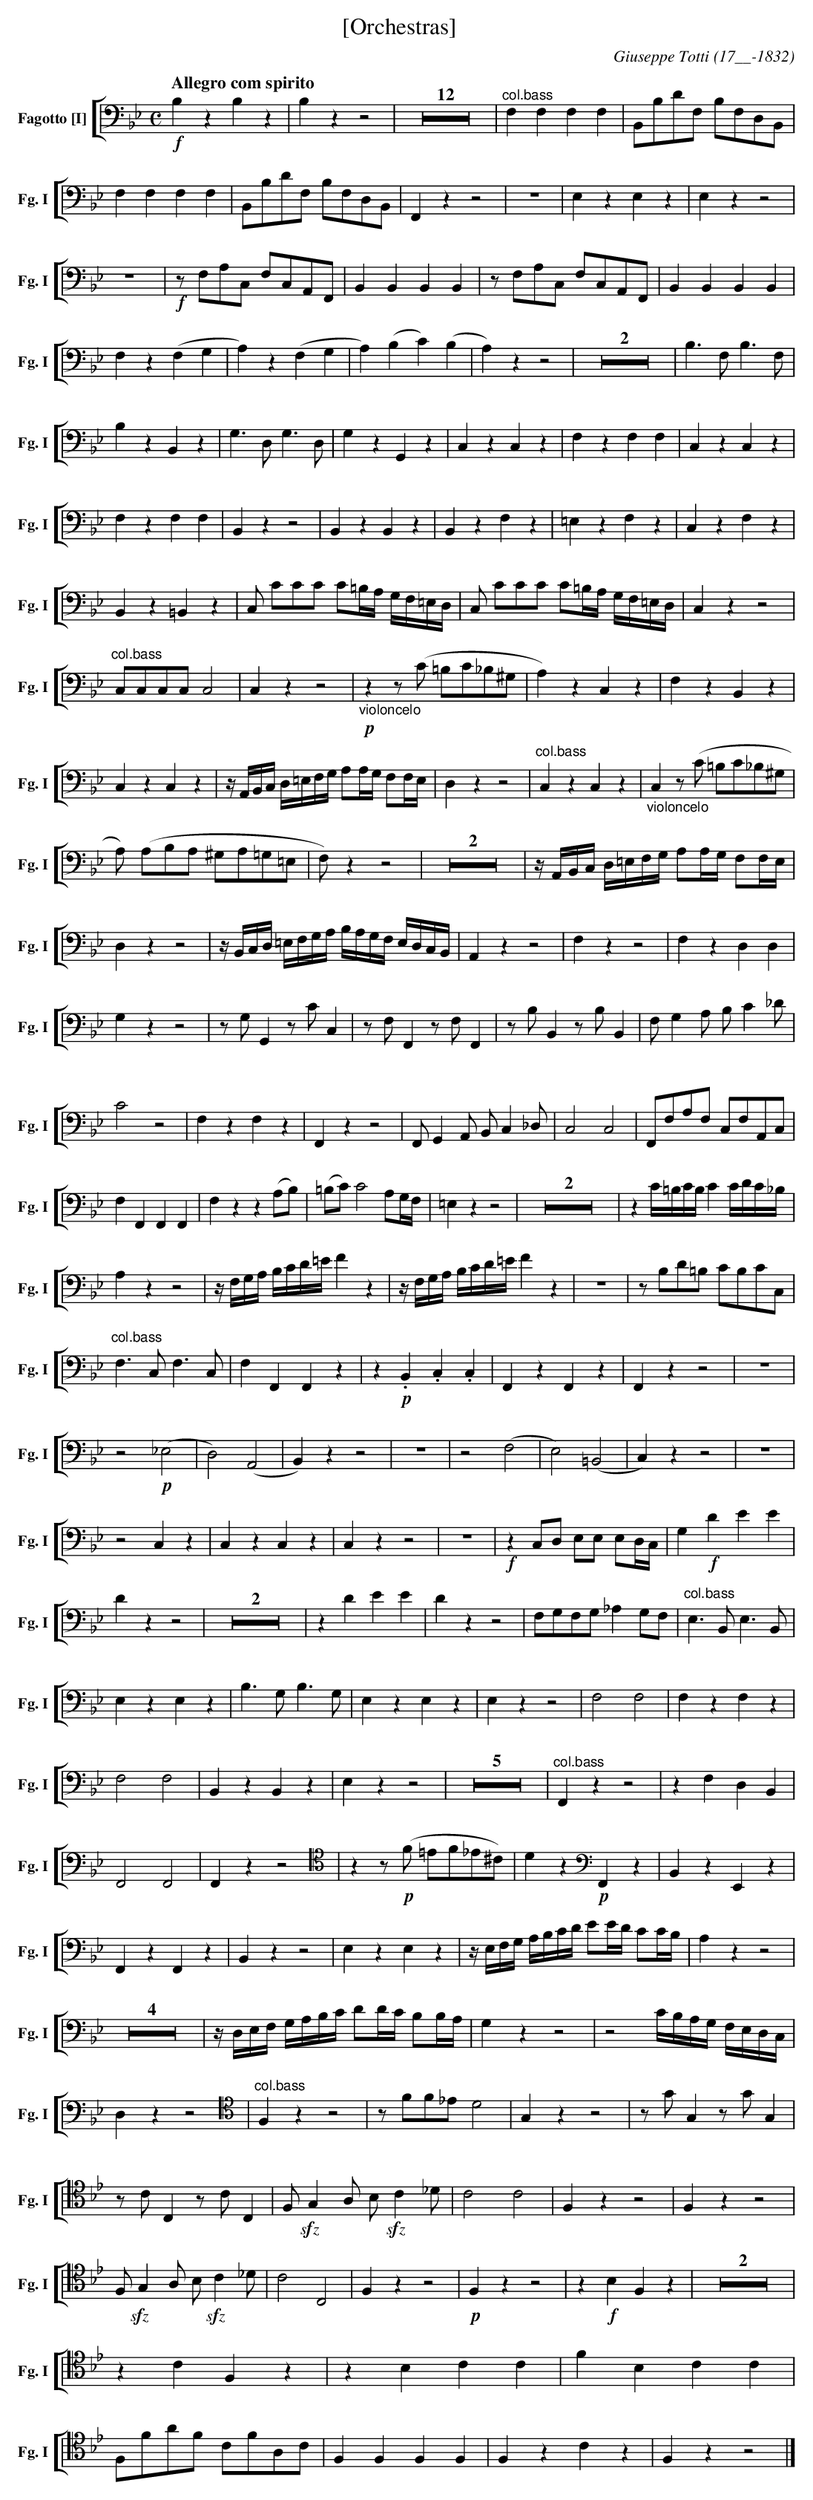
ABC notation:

X:1
T:[Orchestras]
C:Giuseppe Totti (17__-1832)
M:C
L:1/4
K:Bb
V: 14 clef=bass name="Fagotto [I]" sname="Fg. I"
%%staves [( 14 )]
[Q:"Allegro com spirito"]  !f! B, z B, z | B, z z2 | Z12 | "^col.bass" F,F,F,F, | \
B,,/B,/D/F,/ B,/F,/D,/B,,/| F,F,F,F, | \
B,,/B,/D/F,/ B,/F,/D,/B,,/ | F,,zz2 | Z |\
E, z E, z | E, z z2 | Z | !f! z/ F,/A,/C,/  F,/C,/A,,/F,,/ | B,, B,, B,, B,, |\
z/ F,/A,/C,/ F,/C,/A,,/F,,/ | B,, B,, B,, B,, | F, z (F, G, | A,) z (F, G, |\
A,) (B, C) (B, | A,) z z2 | Z2 | B, > F, B, > F, | B, z B,, z2 | <G, D, <G, D,/ |\
G, z G,, z | C, z C, z | F, z F, F, | C, z C, z | F, z F, F, | B,, z z2 |\
B,, z B,, z | B,, z F, z | =E, z F, z | C, z F, z | B,, z =B,, z |\
C,/ C/C/C/ C/=B,//A,// G,//F,//=E,//D,// | C,/ C/C/C/ C/=B,//A,// G,//F,//=E,//D,// |\
C, z z2 | "^col.bass" C,/C,/C,/C,/ C,2 | C, z z2 | "_violoncelo" !p!\
z z/ (C/ =B,/C/_B,/^G,/ | A,) z C, z | F, z B,, z | C, z C, z |\
z// A,,//B,,//C,// D,//=E,//F,//G,// A,/A,//G,// F,/F,//E,// | D, z z2 |\
"^col.bass" C, z C, z | "_violoncelo" C, z/ (C/ =B,/C/_B,/^G,/ |\
A,/) (A,/B,/A,/ ^G,/A,/=G,/=E,/ | F,/) z z2 | Z2 |\
z// A,,//B,,//C,// D,//=E,//F,//G,// A,/A,//G,// F,/F,//E,// | D, z z2 |\
z// B,,//C,//D,// =E,//F,//G,//A,// B,//A,//G,//F,// E,//D,//C,//B,,// |\
A,, z z2 | F, z z2 | F, z D, D, | G, z z2 | z/ G,/ G,, z/ C/ C, |\
z/ F,/ F,, z/ F,/ F,, | z/ B,/ B,, z/ B,/ B,, | F,/ G, A,/ B,/ C _D/ |\
C2 z2 | F, z F, z | F,, z z2 | F,,/ G,, A,,/ B,,/ C, _D,/ | C,2 C,2 |\
F,,/F,/A,/F,/ C,/F,/A,,/C,/ | F, F,, F,, F,, | F, z z (A,/B,/) |\
(=B,/C/) C2 A,/G,//F,// | =E, z z2 | Z2 | z C//=B,//C//B,// C C//D//C//_B,// |\
A, z z2 | z//F,//G,//A,// B,//C//D//=E// F z | z//F,//G,//A,// B,//C//D//=E// F z |\
Z | z/ B,/D/=B,/ C/B,/C/C, | "^col.bass" <F,C, <F,C,/ | F, F,, F,, z |\
z !p! .B,, .C, .C, | F,, z F,, z | F,, z z2 | Z | z2 !p! (_E,2 | D,2) (A,,2 |\
B,,) z z2 | Z | z2 (F,2 | E,2) (=B,,2 | C,) z z2 | Z | z2 C, z | C, z C, z | C, z z2 |\
Z | !f! z C,/D,/ E,/E,/ E,/D,//C,// | G, !f! D E E | D z z2 | Z2 |\
z D E E | D z z2 | F,/G,/F,/G,/ _A, G,/F, | "^col.bass" <E, B,, <E, B,,/ |\
E, z E, z2 | <B, G, <B, G,/ | E, z E, z | E, z z2 | F,2 F,2 | F, z F, z |\
F,2 F,2 | B,, z B,, z | E, z z2 | Z5 | "^col.bass" F,, z z2 |\
z F, D, B,, | F,,2 F,,2 | F,, z z2 | [K: clef=alto4] z z/ !p!(F/ =E/F/_E/^C/)|\
D z [K: clef=F]!p! F,, z | B,, z E,, z | F,, z F,, z | B,, z z2 | E, z E, z |\
z// E,//F,//G,// A,//B,//C//D// E/E//D// C/C//B,// | A, z z2 | Z4 |\
z// D,//E,//F,// G,//A,//B,//C// D/D//C// B,/B,//A,// | G, z z2 |\
z2 C//B,//A,//G,// F,//E,//D,//C,// | D, z z2 | "^col.bass" [K: clef=alto4] F, z z2 |\
z/ F/F/_E/ D2 | G, z z2 | z/ G/ G, z/ G/ G, | z/ C/ C, z/ C/ C, |\
F,/ !sfz! G, A,/ B,/ !sfz! C _D/ | C2 C2 | F, z z2 | F, z z2 |\
F,/ !sfz! G, A,/ B,/ !sfz! C _D/ | C2 C,2 | F, z z2 | !p! F, z z2 |\
z !f! B, F, z | Z2 | z C F, z | z B, C C | F B, C C |\
F,/F/A/F/ C/F/A,/C/ | F, F, F, F, | F, z C z | F, z z2 |]
